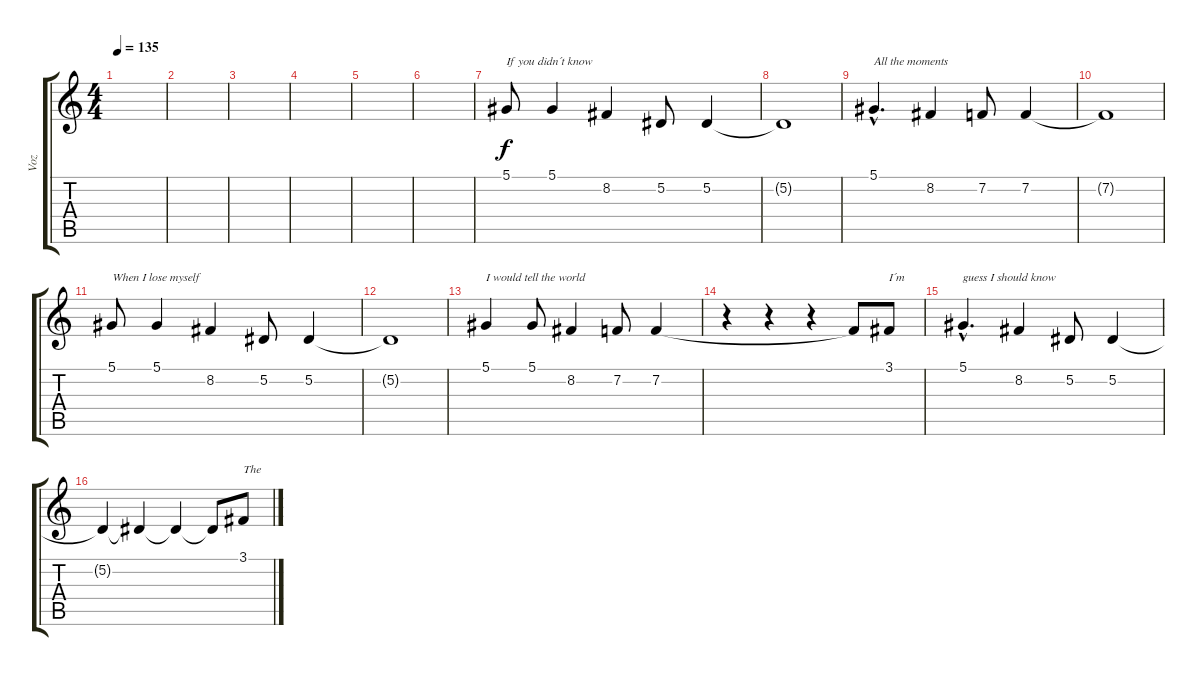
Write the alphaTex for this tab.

\track ("Voz" "Voz") {instrument lead6voice}
\staff {score tabs}
\tuning (Eb4 Bb3 Gb3 Db3 Ab2 Eb2) {hide}
\ts (4 4)
\tempo 135
\clef g2
\ks c
|
|
|
|
|
|
5.1.8{txt "If you didn´t know"} 5.1.4 8.2.4 5.2.8 5.2.4 |
5.2{t}.1 |
5.1{hac}.4{d txt "All the moments"} 8.2.4 7.2.8 7.2.4 |
7.2{t}.1 |
5.1.8{txt "When I lose myself"} 5.1.4 8.2.4 5.2.8 5.2.4 |
5.2{t}.1 |
5.1.4{txt "I would tell the world"} 5.1.8 8.2.4 7.2.8 7.2.4 |
r.4 r.4 r.4 7.2{t}.8 3.1.8{txt "I´m"} |
5.1{hac}.4{d txt "guess I should know"} 8.2.4 5.2.8 5.2.4 |
5.2{t}.4 5.2{t}.4 5.2{t}.4 5.2{t}.8 3.1.8{txt "The"}
